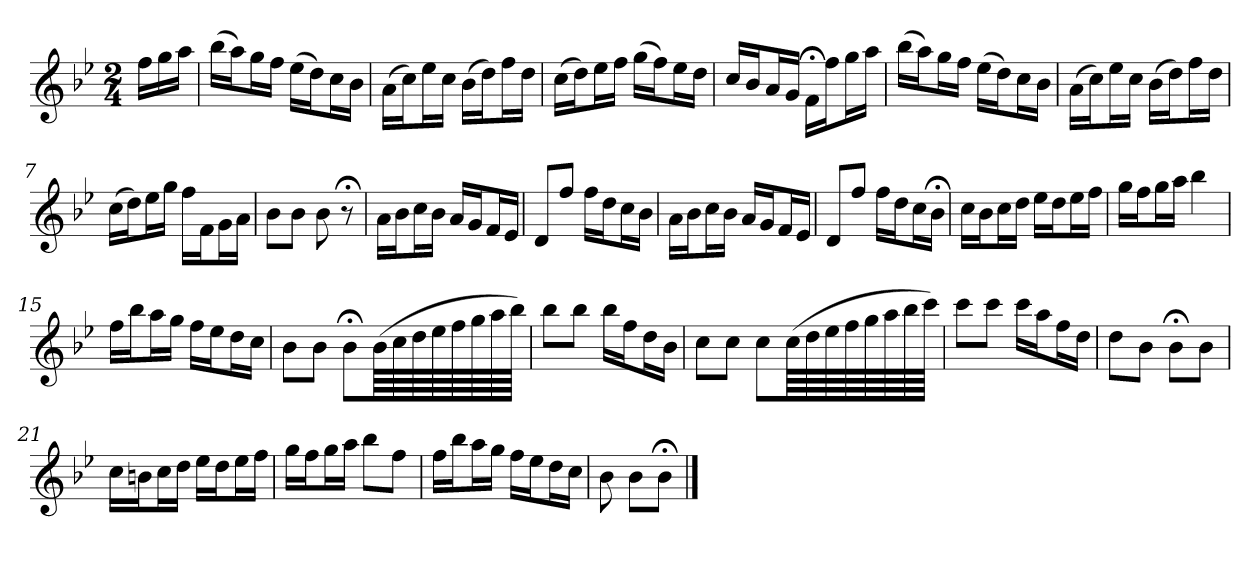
**kern
*part1
*staff1
*k[b-e-]
*B-:
*M2/4
*MM120
=
16ffLL
16gg
16aaJJ
=1
(16bb-LL
16aaJ)
16ggL
16ffJJ
(16ee-LL
16ddJ)
16ccL
16b-JJ
=2
(16aLL
16ccJ)
16ee-L
16ccJJ
(16b-LL
16ddJ)
16ffL
16ddJJ
=3
(16ccLL
16ddJ)
16ee-L
16ffJJ
(16ggLL
16ffJ)
16ee-L
16ddJJ
=4
16ccLL
16b-J
16aL
16gJJ
16f;<LL
16ffJ
16ggL
16aaJJ
=5
(16bb-LL
16aaJ)
16ggL
16ffJJ
(16ee-LL
16ddJ)
16ccL
16b-JJ
=6
(16aLL
16ccJ)
16ee-L
16ccJJ
(16b-LL
16ddJ)
16ffL
16ddJJ
=7
(16ccLL
16ddJ)
16ee-L
16ggJJ
16ffLL
16fJ
16gL
16aJJ
=8
8b-L
8b-J
8b-
8r;<
=9
16aLL
16b-J
16ccL
16b-JJ
16aLL
16gJ
16fL
16e-JJ
=10
8dL
8ffJ
16ffLL
16ddJ
16ccL
16b-JJ
=11
16aLL
16b-J
16ccL
16b-JJ
16aLL
16gJ
16fL
16e-JJ
=12
8dL
8ffJ
16ffLL
16ddJ
16ccL
16b-;<JJ
=13
16ccLL
16b-J
16ccL
16ddJJ
16ee-LL
16ddJ
16ee-L
16ffJJ
=14
16ggLL
16ffJ
16ggL
16aaJJ
4bb-
=15
16ffLL
16bb-J
16aaL
16ggJJ
16ffLL
16ee-J
16ddL
16ccJJ
=16
8b-L
8b-J
8b-;<L
(64b-LLL
64cc
64dd
64ee-
64ff
64gg
64aa
64bb-JJJJ)
=17
8bb-L
8bb-J
16bb-LL
16ffJ
16ddL
16b-JJ
=18
8ccL
8ccJ
8ccL
(64ccLLL
64dd
64ee-
64ff
64gg
64aa
64bb-
64cccJJJJ)
=19
8cccL
8cccJ
16cccLL
16aaJ
16ffL
16ddJJ
=20
8ddL
8b-J
8b-;<L
8b-J
=21
16ccLL
16bnJ
16ccL
16ddJJ
16ee-LL
16ddJ
16ee-L
16ffJJ
=22
16ggLL
16ffJ
16ggL
16aaJJ
8bb-L
8ffJ
=23
16ffLL
16bb-J
16aaL
16ggJJ
16ffLL
16ee-J
16ddL
16ccJJ
=24
8b-
8b-L
8b-;<J
==
*-
